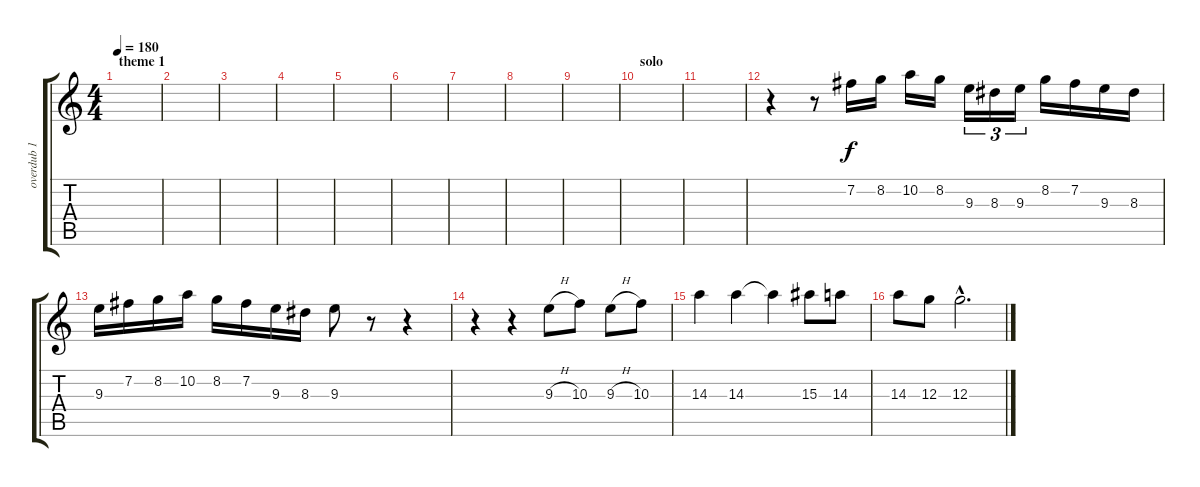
\track ("overdub 1" "overdub 1") {instrument overdrivenguitar}
\staff {score tabs}
\tuning (E4 B3 G3 D3 A2 E2) {hide}
\ts (4 4)
\section ("" "theme 1")
\tempo 180
\clef g2
\ks c
|
|
|
|
|
|
|
|
|
\section ("" "solo")
|
|
r.4 r.8 7.2.16 8.2.16 10.2.16 8.2.16 9.3.16{tu (3 2)} 8.3.16{tu (3 2)} 9.3.16{tu (3 2)} 8.2.16 7.2.16 9.3.16 8.3.16 |
9.3.16 7.2.16 8.2.16 10.2.16 8.2.16 7.2.16 9.3.16 8.3.16 9.3.8 r.8 r.4 |
r.4 r.4 9.3{h}.8 10.3.8 9.3{h}.8 10.3.8 |
14.3.4 14.3.4 14.3{t}.4 15.3.8 14.3.8 |
14.3.8 12.3.8 12.3{hac}.2{d}
